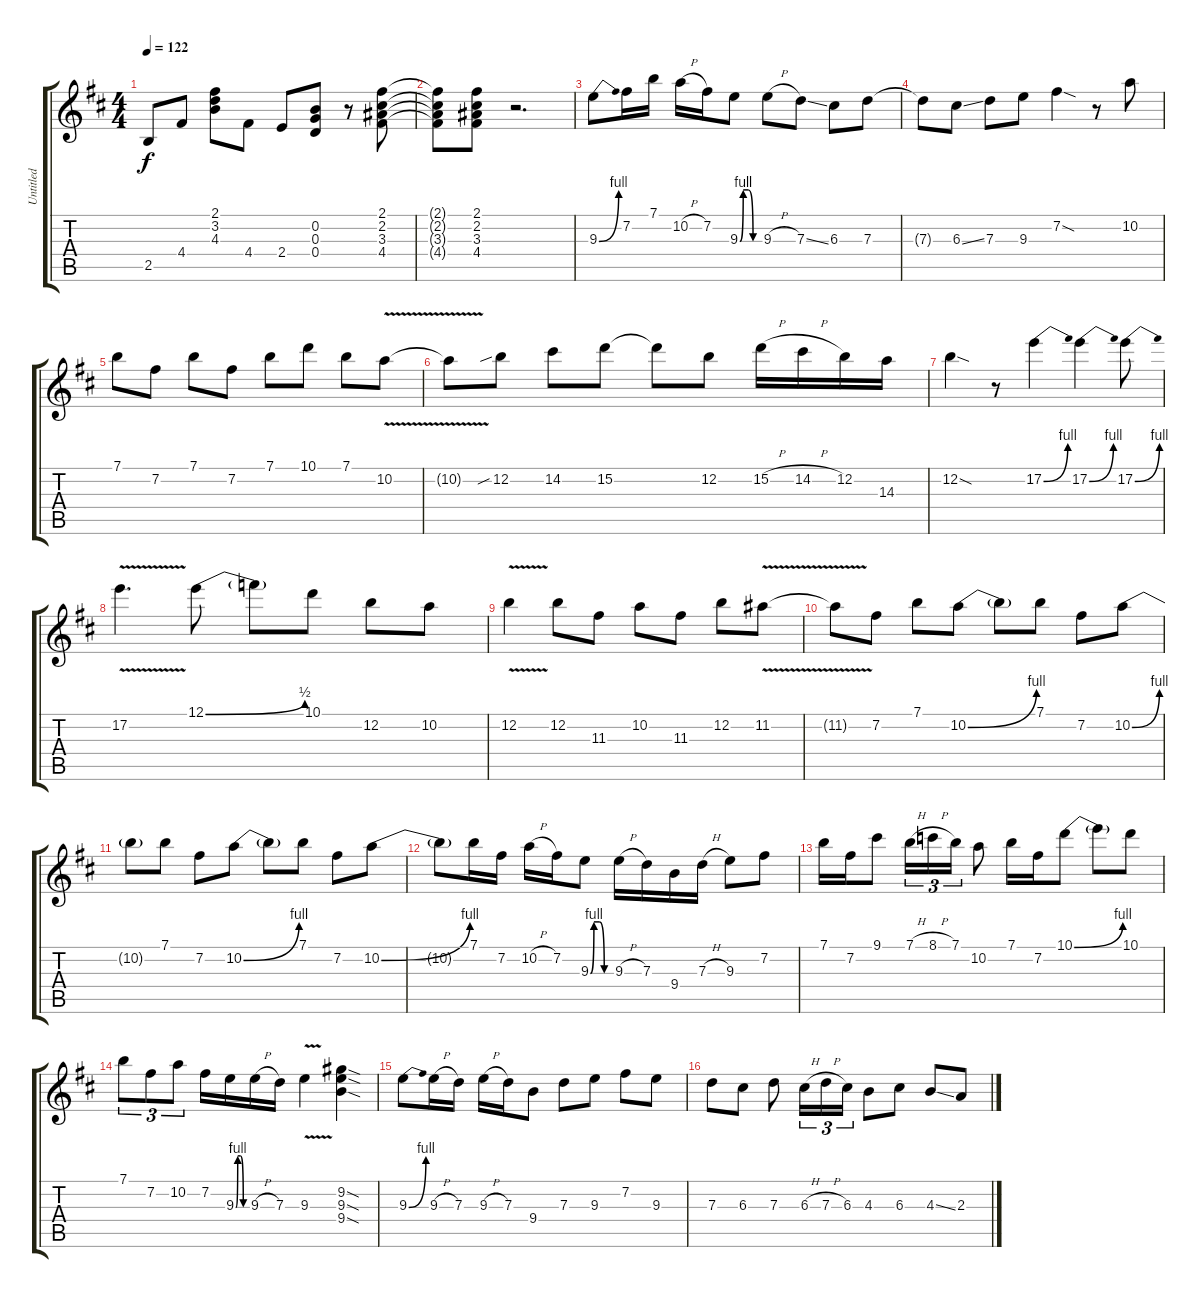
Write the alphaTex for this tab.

\track ("Untitled" "Untitled") {instrument distortionguitar}
\staff {score tabs}
\tuning (E4 B3 G3 D3 A2 E2) {hide}
\ts (4 4)
\tempo 122
\clef g2
\ks d
2.5.8{dy f} 4.4.8 (2.1 3.2 4.3).8 4.4.8 2.4.8 (0.2 0.3 0.4).8 r.8 (2.1 2.2 3.3 4.4).8 |
(2.1{t} 2.2{t} 3.3{t} 4.4{t}).8 (2.1 2.2 3.3 4.4).8 r.2{d} |
9.3{be (bend 0 0 60 4)}.8 7.2.16 7.1.16 10.2{h}.16 7.2.16 9.3{be (custom 0 0 10 4 25 4 40 0 60 0)}.8 9.3{h}.8 7.3{ss}.8 6.3.8 7.3.8 |
7.3{t}.8 6.3{ss}.8 7.3.8 9.3.8 7.2{sod}.4 r.8 10.2.8 |
7.1.8 7.2.8 7.1.8 7.2.8 7.1.8 10.1.8 7.1.8 10.2{v}.8 |
10.2{v t}.8 12.2{sib}.8 14.2.8 15.2.8 15.2{t}.8 12.2.8 15.2{h}.16 14.2{h}.16 12.2.16 14.3.16 |
12.2{sod}.4 r.8 17.2{be (bend 0 0 60 4)}.4 17.2{be (bend 0 0 60 4)}.4 17.2{be (bend 0 0 60 4)}.8 |
17.2{v}.4{d} 12.1{be (bend 0 0 60 2)}.8 12.1{t}.8 10.1.8 12.2.8 10.2.8 |
12.2{v}.4 12.2.8 11.3.8 10.2.8 11.3.8 12.2.8 11.2{v}.8 |
11.2{v t}.8 7.2.8 7.1.8 10.2{be (bend 0 0 60 4)}.8 10.2{t}.8 7.1.8 7.2.8 10.2{be (bend 0 0 60 4)}.8 |
10.2{t}.8 7.1.8 7.2.8 10.2{be (bend 0 0 60 4)}.8 10.2{t}.8 7.1.8 7.2.8 10.2{be (bend 0 0 60 4)}.8 |
10.2{t}.8 7.1.16 7.2.16 10.2{h}.16 7.2.16 9.3{be (custom 0 0 10 4 25 4 40 0 60 0)}.8 9.3{h}.16 7.3.16 9.4.16 7.3{h}.16 9.3.8 7.2.8 |
7.1.16 7.2.16 9.1.8 7.1{h}.16{tu (3 2)} 8.1{h}.16{tu (3 2)} 7.1.16{tu (3 2)} 10.2.8 7.1.16 7.2.16 10.1{be (bend 0 0 60 4)}.8 10.1{t}.8 10.1.8 |
7.1.8{tu (3 2)} 7.2.8{tu (3 2)} 10.2.8{tu (3 2)} 7.2.16 9.3{be (custom 0 0 10 4 25 4 40 0 60 0)}.16 9.3{h}.16 7.3.16 9.3{v}.4 (9.2{sod} 9.3{sod} 9.4{sod}).4 |
9.3{be (bend 0 0 60 4)}.8 9.3{h}.16 7.3.16 9.3{h}.16 7.3.16 9.4.8 7.3.8 9.3.8 7.2.8 9.3.8 |
7.3.8 6.3.8 7.3.8 6.3{h}.16{tu (3 2)} 7.3{h}.16{tu (3 2)} 6.3.16{tu (3 2)} 4.3.8 6.3.8 4.3{ss}.8 2.3.8
